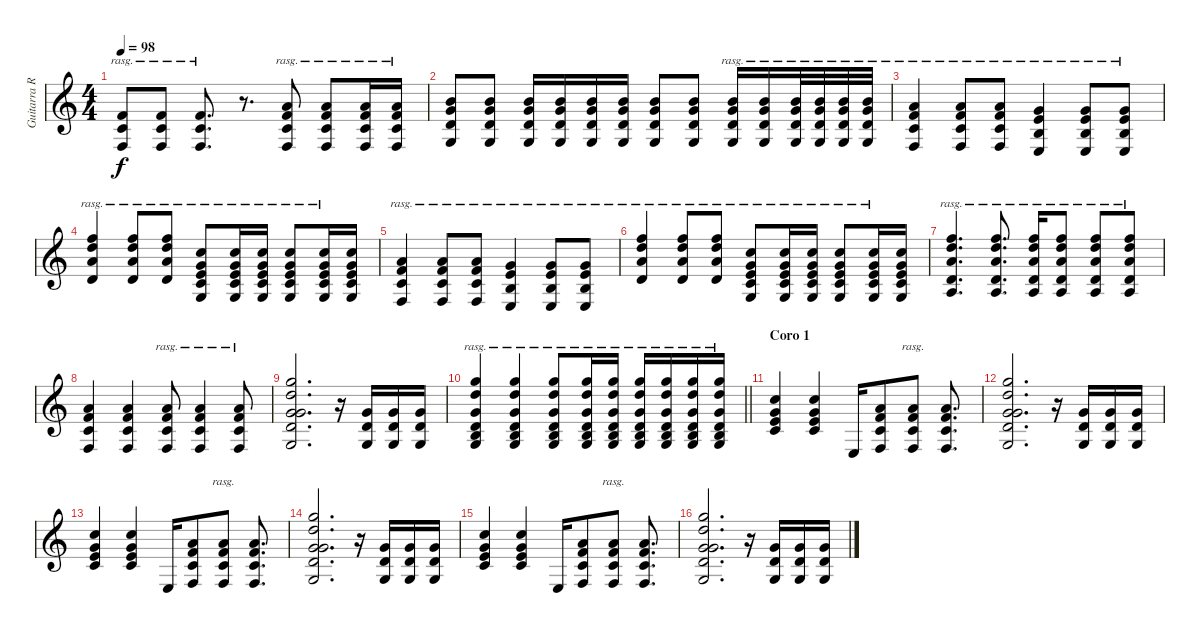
\track ("Guitarra Rítmica" "Guitarra R") {instrument acousticguitarsteel}
\staff {score}
\tuning (E4 B3 G3 D3 A2 E2) {hide}
\ts (4 4)
\tempo 98
\clef g2
\ks c
(3.4 3.5 1.6).8{bd 120 rasg ii dy f} (3.4 3.5 1.6).8{bu 120 rasg ii} (3.4 3.5 1.6).8{d bd 120 rasg ii} r.8{d} (2.3 3.4 3.5 1.6).8{bd 120 rasg ii} (2.3 3.4 3.5 1.6).8{bu 120 rasg ii} (2.3 3.4 3.5 1.6).16{bd 120 rasg ii} (2.3 3.4 3.5 1.6).16{bd 120 rasg ii} |
(4.3 5.4 5.5 3.6).8{bd 120} (4.3 5.4 5.5 3.6).8{bd 120} (4.3 5.4 5.5 3.6).16{bd 60} (4.3 5.4 5.5 3.6).16{bu 60} (4.3 5.4 5.5 3.6).16{bd 60} (4.3 5.4 5.5 3.6).16{bd 60} (4.3 5.4 5.5 3.6).8{bd 60} (4.3 5.4 5.5 3.6).8{bu 60} (4.3 5.4 5.5 3.6).16{bd 60 rasg ii} (4.3 5.4 5.5 3.6).16{bu 120 rasg ii} (4.3 5.4 5.5 3.6).32{bd 30 rasg ii} (4.3 5.4 5.5 3.6).32{bu 60 rasg ii} (4.3 5.4 5.5 3.6).32{bd 60 rasg ii} (4.3 5.4 5.5 3.6).32{bd 60 rasg ii} |
(2.3 3.4 3.5 1.6).4{bd 120 rasg ii} (2.3 3.4 3.5 1.6).8{bu 120 rasg ii} (2.3 3.4 3.5 1.6).8{bd 120 rasg ii} (0.3 2.4 2.5 0.6).4{bd 120 rasg ii} (0.3 2.4 2.5 0.6).8{bu 120 rasg ii} (0.3 2.4 2.5 0.6).8{bd 120 rasg ii} |
(1.1 3.2 2.3 0.4).4{bd 120 rasg ii} (1.1 3.2 2.3 0.4).8{bd 120 rasg ii} (1.1 3.2 2.3 0.4).8{bu 120 rasg ii} (1.2 0.3 2.4 3.5 3.6).8{bd 120 rasg ii} (1.2 0.3 2.4 3.5 3.6).16{bu 120 rasg ii} (1.2 0.3 2.4 3.5 3.6).16{bd 120 rasg ii} (1.2 0.3 2.4 3.5 3.6).8{bu 120 rasg ii} (1.2 0.3 2.4 3.5 3.6).16{bd 120 rasg ii} (1.2 0.3 2.4 3.5 3.6).16 |
(2.3 3.4 3.5 1.6).4{bd 120 rasg ii} (2.3 3.4 3.5 1.6).8{bu 120 rasg ii} (2.3 3.4 3.5 1.6).8{bd 120 rasg ii} (0.3 2.4 2.5 0.6).4{bd 120 rasg ii} (0.3 2.4 2.5 0.6).8{bu 120 rasg ii} (0.3 2.4 2.5 0.6).8{bd 120 rasg ii} |
(1.1 3.2 2.3 0.4).4{bd 120 rasg ii} (1.1 3.2 2.3 0.4).8{bd 120 rasg ii} (1.1 3.2 2.3 0.4).8{bu 120 rasg ii} (1.2 0.3 2.4 3.5 3.6).8{bd 120 rasg ii} (1.2 0.3 2.4 3.5 3.6).16{bu 120 rasg ii} (1.2 0.3 2.4 3.5 3.6).16{bd 120 rasg ii} (1.2 0.3 2.4 3.5 3.6).8{bu 120 rasg ii} (1.2 0.3 2.4 3.5 3.6).16{bd 120 rasg ii} (1.2 0.3 2.4 3.5 3.6).16 |
(1.1 3.2 2.3 0.4 0.5).4{d bd 120 rasg ii} (1.1 3.2 2.3 0.4 0.5).8{d bd 60 rasg ii} (1.1 3.2 2.3 0.4 0.5).16{bu 60 rasg ii} (1.1 3.2 2.3 0.4 0.5).8{bd 60 rasg ii} (1.1 3.2 2.3 0.4 0.5).8{bu 60 rasg ii} (1.1 3.2 2.3 0.4 0.5).8{bd 60 rasg ii} |
(2.3 3.4 3.5 1.6).4 (2.3 3.4 3.5 1.6).4 (2.3 3.4 3.5 1.6).8{bu 120 rasg ii} (2.3 3.4 3.5 1.6).4{bd 120 rasg ii} (2.3 3.4 3.5 1.6).8{bd 120 rasg ii} |
(3.1 3.2 0.3 5.4 5.5 3.6).2{d} r.16 (5.4 5.5 3.6).16{bu 60} (5.4 5.5 3.6).16{bd 60} (5.4 5.5 3.6).16{bu 60} |
\barLineRight lightlight
(3.1 3.2 0.3 0.4 2.5 3.6).4{bd 60 rasg ii} (3.1 3.2 0.3 0.4 2.5 3.6).4{bd 60 rasg ii} (3.1 3.2 0.3 0.4 2.5 3.6).8{bu 60 rasg ii} (3.1 3.2 0.3 0.4 2.5 3.6).16{bd 30 rasg ii} (3.1 3.2 0.3 0.4 2.5 3.6).16{bd 30 rasg ii} (3.1 3.2 0.3 0.4 2.5 3.6).16{bu 30 rasg ii} (3.1 3.2 0.3 0.4 2.5 3.6).16{bd 30 rasg ii} (3.1 3.2 0.3 0.4 2.5 3.6).16{bd 30 rasg ii} (3.1 3.2 0.3 0.4 2.5 3.6).16{bu 120 rasg ii} |
\section ("" "Coro 1")
(1.2 0.3 2.4 3.5).4 (1.2 0.3 2.4 3.5).4 0.6.16 (2.3 3.4 3.5 1.6).8 (2.3 3.4 3.5 1.6).8{bu 120 rasg ii} (2.3 3.4 3.5 1.6).8{d} |
(3.1 3.2 0.3 5.4 5.5 3.6).2{d} r.16 (5.4 5.5 3.6).16{bu 60} (5.4 5.5 3.6).16{bd 60} (5.4 5.5 3.6).16{bu 60} |
(1.2 0.3 2.4 3.5).4 (1.2 0.3 2.4 3.5).4 0.6.16 (2.3 3.4 3.5 1.6).8 (2.3 3.4 3.5 1.6).8{bu 120 rasg ii} (2.3 3.4 3.5 1.6).8{d} |
(3.1 3.2 0.3 5.4 5.5 3.6).2{d} r.16 (5.4 5.5 3.6).16{bu 60} (5.4 5.5 3.6).16{bd 60} (5.4 5.5 3.6).16{bu 60} |
(1.2 0.3 2.4 3.5).4 (1.2 0.3 2.4 3.5).4 0.6.16 (2.3 3.4 3.5 1.6).8 (2.3 3.4 3.5 1.6).8{bu 120 rasg ii} (2.3 3.4 3.5 1.6).8{d} |
(3.1 3.2 0.3 5.4 5.5 3.6).2{d} r.16 (5.4 5.5 3.6).16{bu 60} (5.4 5.5 3.6).16{bd 60} (5.4 5.5 3.6).16{bu 60}
